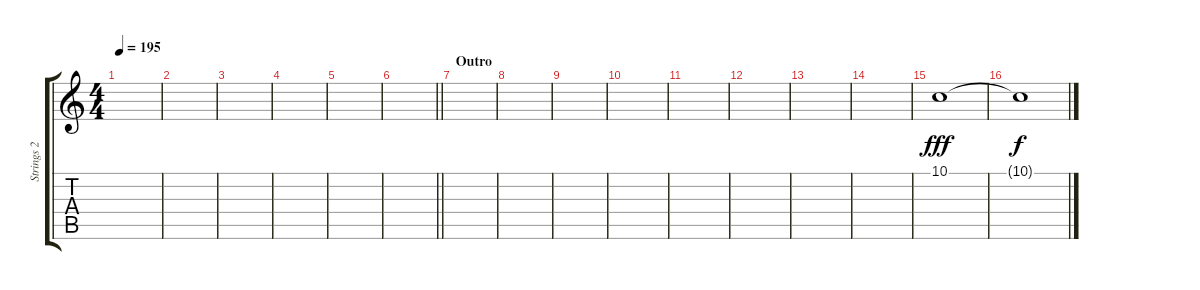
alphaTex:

\track ("Strings 2" "Strings 2") {instrument stringensemble2}
\staff {score tabs}
\tuning (D4 A3 F3 C3 G2 C2) {hide}
\ts (4 4)
\tempo 195
\clef g2
\ks c
|
|
|
|
|
\barLineRight lightlight
|
\section ("" "Outro")
|
|
|
|
|
|
|
|
10.1.1{dy fff volume 13} |
10.1{t}.1{dy f}
